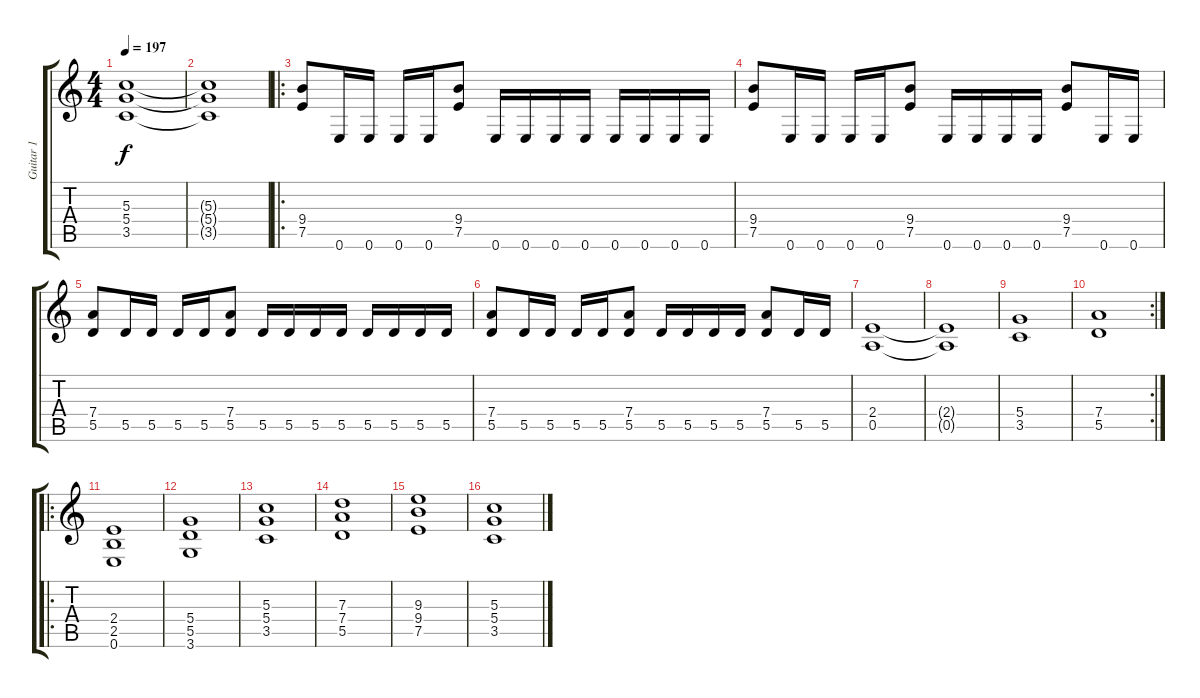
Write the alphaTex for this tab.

\track ("Guitar 1" "Guitar 1") {instrument overdrivenguitar}
\staff {score tabs}
\tuning (E4 B3 G3 D3 A2 E2) {hide}
\ts (4 4)
\tempo 197
\clef g2
\ks c
(5.3 5.4 3.5).1{dy f} |
(5.3{t} 5.4{t} 3.5{t}).1 |
\ro
(9.4 7.5).8 0.6.16 0.6.16 0.6.16 0.6.16 (9.4 7.5).8 0.6.16 0.6.16 0.6.16 0.6.16 0.6.16 0.6.16 0.6.16 0.6.16 |
(9.4 7.5).8 0.6.16 0.6.16 0.6.16 0.6.16 (9.4 7.5).8 0.6.16 0.6.16 0.6.16 0.6.16 (9.4 7.5).8 0.6.16 0.6.16 |
(7.4 5.5).8 5.5.16 5.5.16 5.5.16 5.5.16 (7.4 5.5).8 5.5.16 5.5.16 5.5.16 5.5.16 5.5.16 5.5.16 5.5.16 5.5.16 |
(7.4 5.5).8 5.5.16 5.5.16 5.5.16 5.5.16 (7.4 5.5).8 5.5.16 5.5.16 5.5.16 5.5.16 (7.4 5.5).8 5.5.16 5.5.16 |
(2.4 0.5).1 |
(2.4{t} 0.5{t}).1 |
(5.4 3.5).1 |
\rc 2
(7.4 5.5).1 |
\ro
(2.4 2.5 0.6).1 |
(5.4 5.5 3.6).1 |
(5.3 5.4 3.5).1 |
(7.3 7.4 5.5).1 |
(9.3 9.4 7.5).1 |
(5.3 5.4 3.5).1
